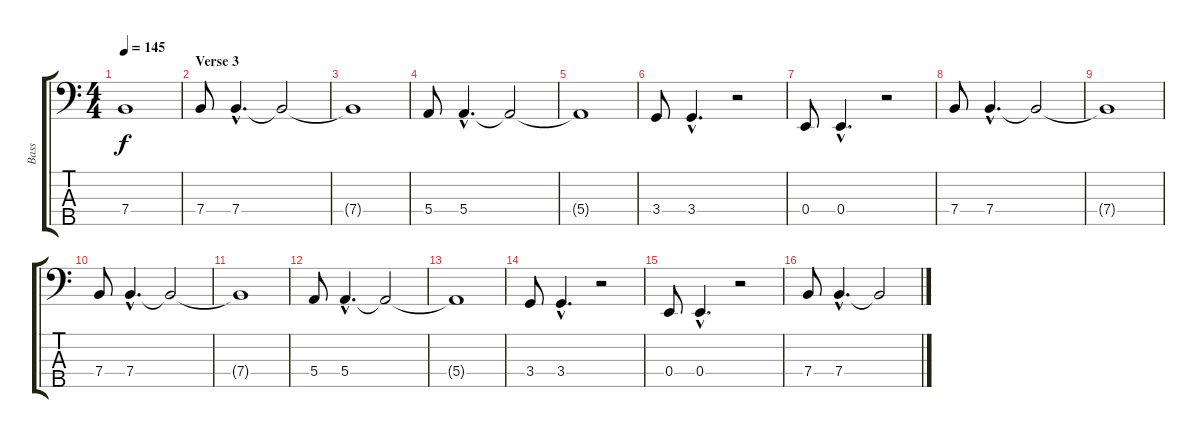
\track ("Bass" "Bass") {instrument electricbassfinger}
\staff {score tabs}
\tuning (G2 D2 A1 E1 B0) {hide}
\ts (4 4)
\tempo 145
\clef f4
\ks c
7.4.1{dy f} |
\section ("" "Verse 3")
7.4.8 7.4{hac}.4{d} 7.4{t}.2 |
7.4{t}.1 |
5.4.8 5.4{hac}.4{d} 5.4{t}.2 |
5.4{t}.1 |
3.4.8 3.4{hac}.4{d} r.2 |
0.4.8 0.4{hac}.4{d} r.2 |
7.4.8 7.4{hac}.4{d} 7.4{t}.2 |
7.4{t}.1 |
7.4.8 7.4{hac}.4{d} 7.4{t}.2 |
7.4{t}.1 |
5.4.8 5.4{hac}.4{d} 5.4{t}.2 |
5.4{t}.1 |
3.4.8 3.4{hac}.4{d} r.2 |
0.4.8 0.4{hac}.4{d} r.2 |
7.4.8 7.4{hac}.4{d} 7.4{t}.2
